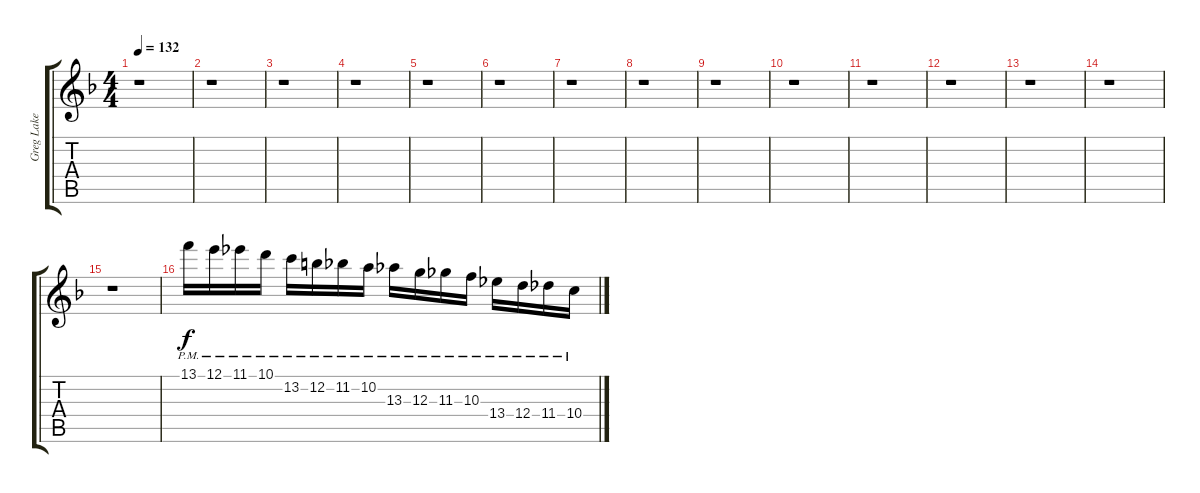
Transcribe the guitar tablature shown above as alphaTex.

\track ("Greg Lake" "Greg Lake") {instrument electricguitarclean}
\staff {score tabs}
\tuning (E4 B3 G3 D3 A2 D2) {hide}
\ts (4 4)
\tempo 132
\clef g2
\ks f
r.1{dy f} |
r.1 |
r.1 |
r.1 |
r.1 |
r.1 |
r.1 |
r.1 |
r.1 |
r.1 |
r.1 |
r.1 |
r.1 |
r.1 |
r.1 |
13.1{pm}.16{balance 10 instrument electricguitarclean} 12.1{pm}.16 11.1{pm}.16 10.1{pm}.16 13.2{pm}.16 12.2{pm}.16 11.2{pm}.16 10.2{pm}.16 13.3{pm}.16 12.3{pm}.16 11.3{pm}.16 10.3{pm}.16 13.4{pm}.16 12.4{pm}.16 11.4{pm}.16 10.4{pm}.16
